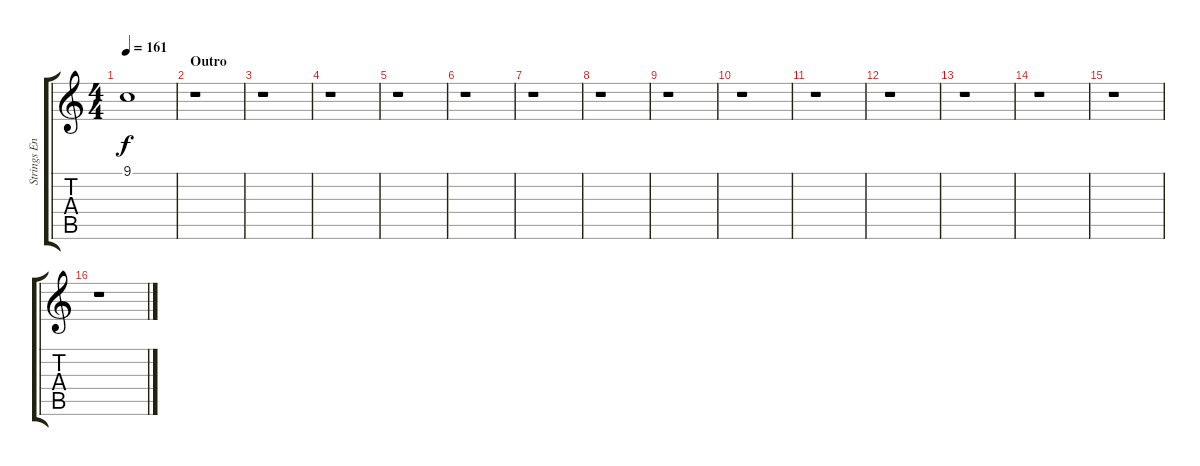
\track ("Strings Ensemble" "Strings En") {instrument stringensemble1}
\staff {score tabs}
\tuning (Eb4 Bb3 Gb3 Db3 Ab2 Eb2) {hide}
\ts (4 4)
\tempo 161
\clef g2
\ks c
9.1{t}.1{dy f} |
\section ("" "Outro")
r.1 |
r.1 |
r.1 |
r.1 |
r.1 |
r.1 |
r.1 |
r.1 |
r.1 |
r.1 |
r.1 |
r.1 |
r.1 |
r.1 |
r.1
